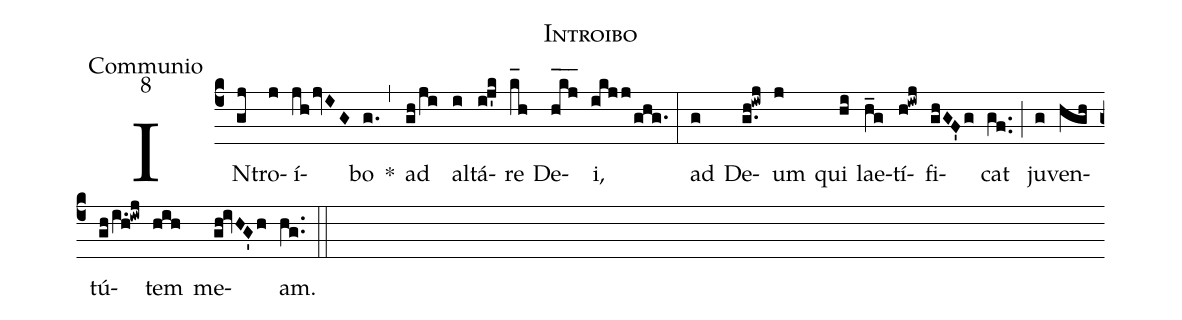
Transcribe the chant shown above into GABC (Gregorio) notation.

name:Introibo;
office-part:Communio;
mode:8;
%%
(c4) IN(gj)tro(j)í(jhjvIG)bo(g.) <clear>*(,) ad(gh/ji) al(i)tá(ij'k)re(k_[hl:1]h) De(h_[hl:1]k_[hl:1]j_[hl:1])i,(ikjj/ghg.) (:) ad(g) De(g.h!iwj)um(j) qui(hi) lae(h_g)tí(h!iwj)fi(ghGF'g)cat(gf..) (;) ju(g)ven(hgh)tú(gh/i.h!iwj)tem(hih) me(gh!ivHG'h)am.(hg..) (::)
